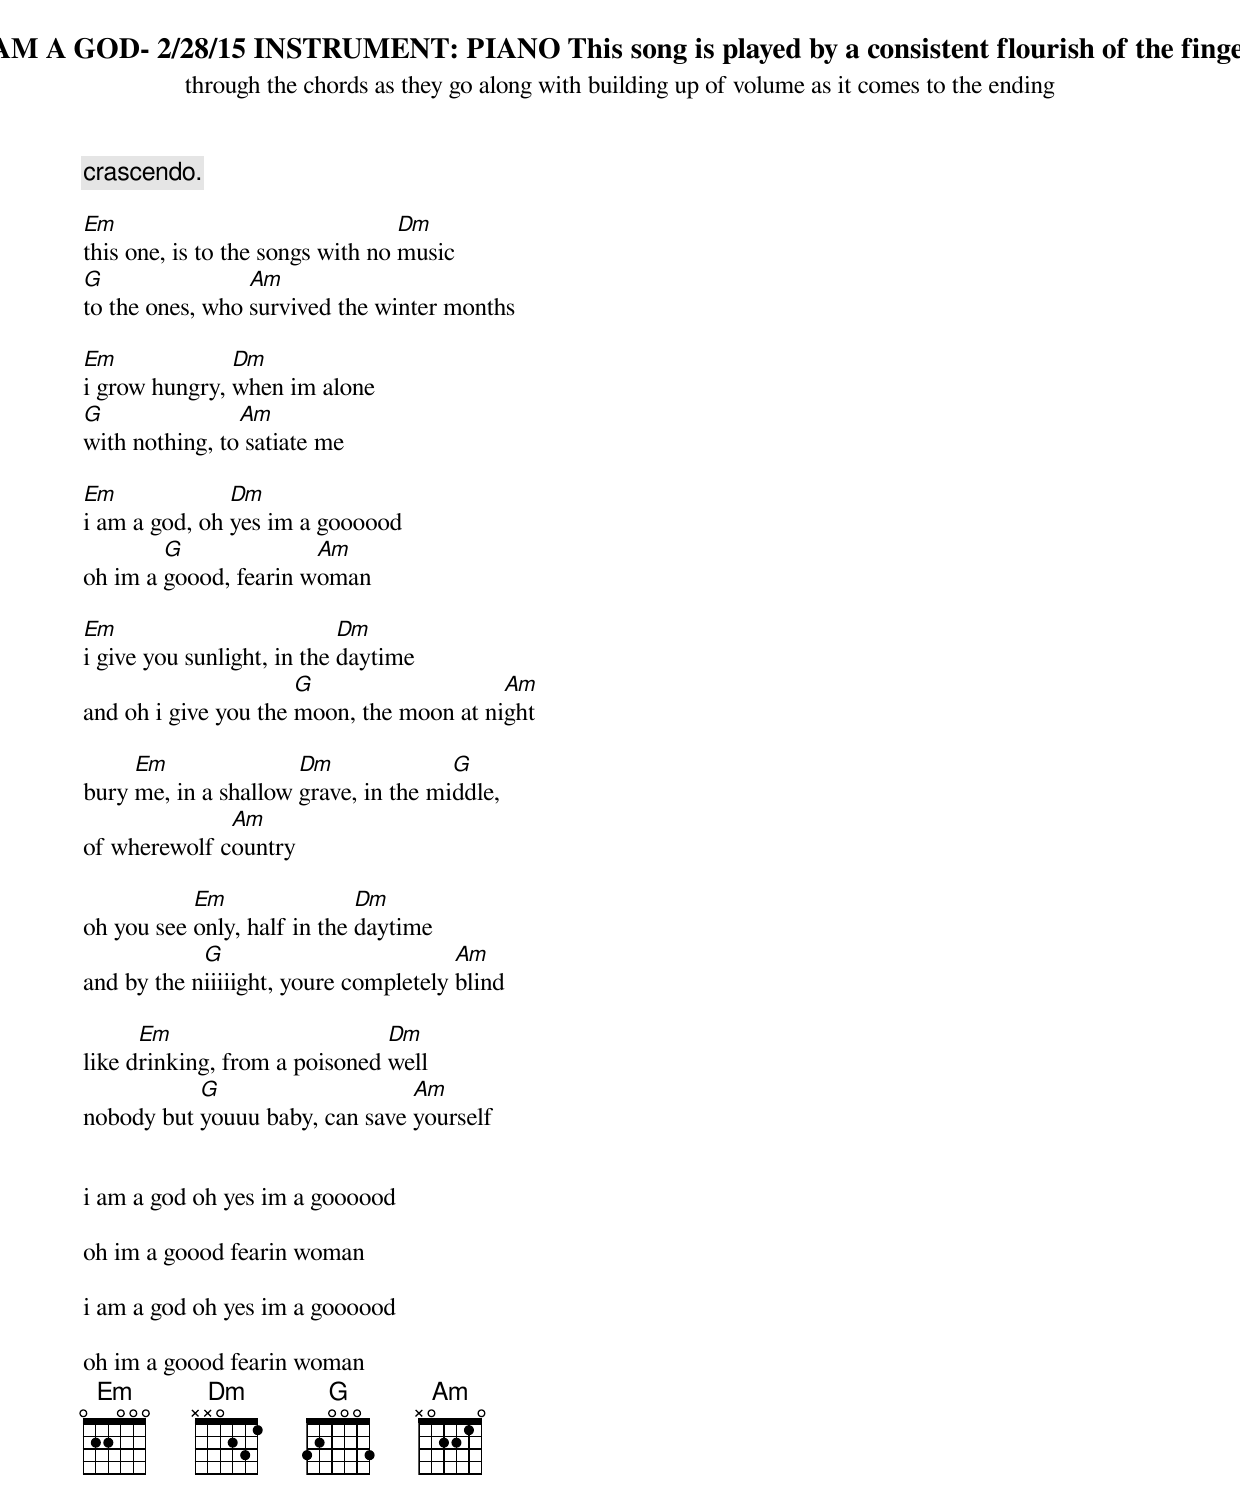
I AM A GOD- 2/28/15 INSTRUMENT: PIANO This song is played by a consistent flourish of the fingers
through the chords as they go along with building up of volume as it comes to the ending
crascendo.

Em                                Dm
this one, is to the songs with no music
G                Am
to the ones, who survived the winter months

Em             Dm
i grow hungry, when im alone
G               Am
with nothing, to satiate me

Em             Dm
i am a god, oh yes im a goooood
        G              Am
oh im a goood, fearin woman

Em                          Dm
i give you sunlight, in the daytime
                      G                   Am
and oh i give you the moon, the moon at night

     Em               Dm              G
bury me, in a shallow grave, in the middle,
              Am
of wherewolf country

           Em                Dm
oh you see only, half in the daytime
            G                          Am
and by the niiiiight, youre completely blind

      Em                       Dm
like drinking, from a poisoned well
           G                    Am
nobody but youuu baby, can save yourself


i am a god oh yes im a goooood

oh im a goood fearin woman

i am a god oh yes im a goooood

oh im a goood fearin woman
